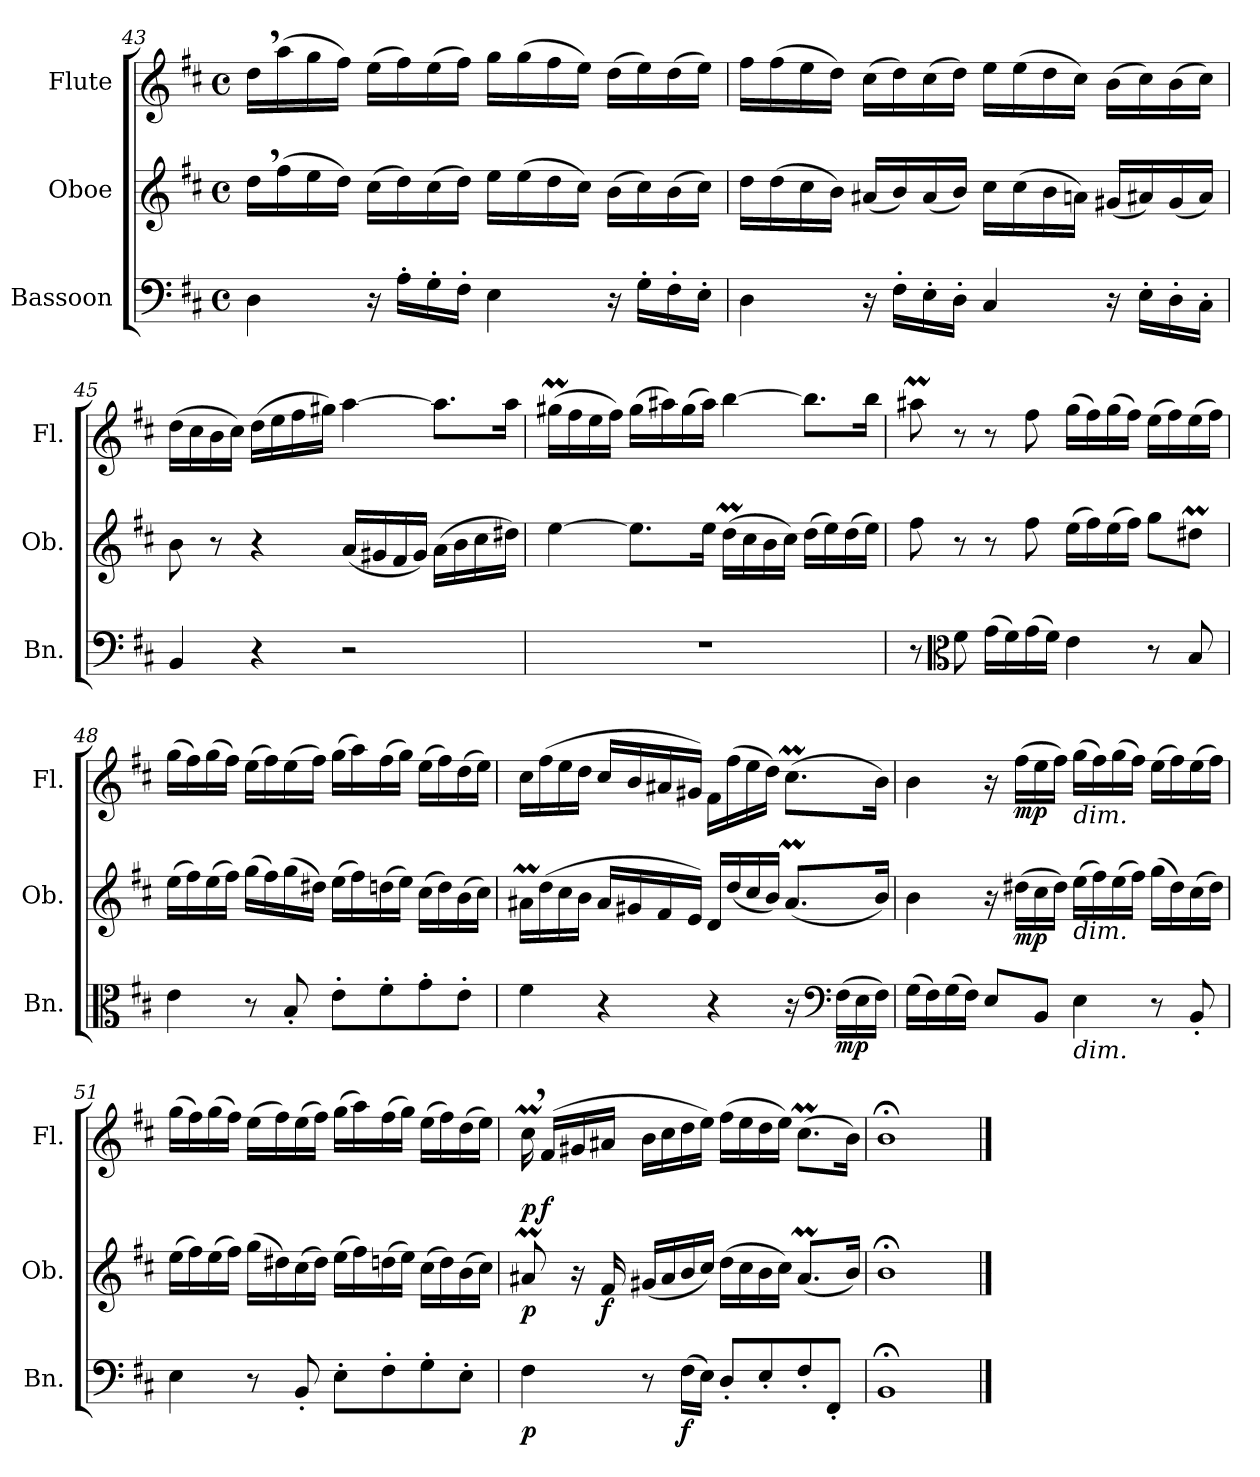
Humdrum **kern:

**kern	**dynam	**kern	**dynam	**kern	**dynam
*part3	*part3	*part2	*part2	*part1	*part1
*staff3	*staff3	*staff2	*staff2	*staff1	*staff1
*I"Bassoon	*	*I"Oboe	*	*I"Flute	*
*I'Bn.	*	*I'Ob.	*	*I'Fl.	*
*clefF4	*	*clefG2	*	*clefG2	*
*k[f#c#]	*	*k[f#c#]	*	*k[f#c#]	*
*M4/4	*	*M4/4	*	*M4/4	*
*met(c)	*	*met(c)	*	*met(c)	*
=43	=43	=43	=43	=43	=43
4D\	.	16dd,\LL	.	16dd,\LL	.
.	.	(>16ff#\	.	(>16aa\	.
.	.	16ee\	.	16gg\	.
.	.	16dd\JJ)	.	16ff#\JJ)	.
16r	.	(>16cc#\LL	.	(>16ee\LL	.
16A'\LL	.	16dd\)	.	16ff#\)	.
16G'\	.	(>16cc#\	.	(>16ee\	.
16F#'\JJ	.	16dd\JJ)	.	16ff#\JJ)	.
4E\	.	16ee\LL	.	16gg\LL	.
.	.	(>16ee\	.	(>16gg\	.
.	.	16dd\	.	16ff#\	.
.	.	16cc#\JJ)	.	16ee\JJ)	.
16r	.	(>16b\LL	.	(>16dd\LL	.
16G'\LL	.	16cc#\)	.	16ee\)	.
16F#'\	.	(>16b\	.	(>16dd\	.
16E'\JJ	.	16cc#\JJ)	.	16ee\JJ)	.
!!LO:PB:g=z
=44	=44	=44	=44	=44	=44
4D\	.	16dd\LL	.	16ff#\LL	.
.	.	(>16dd\	.	(>16ff#\	.
.	.	16cc#\	.	16ee\	.
.	.	16b\JJ)	.	16dd\JJ)	.
16r	.	(<16a#X/LL	.	(>16cc#\LL	.
16F#'\LL	.	16b/)	.	16dd\)	.
16E'\	.	(<16a#/	.	(>16cc#\	.
16D'\JJ	.	16b/JJ)	.	16dd\JJ)	.
4C#/	.	16cc#\LL	.	16ee\LL	.
.	.	(>16cc#\	.	(>16ee\	.
.	.	16b\	.	16dd\	.
.	.	16an\JJ)	.	16cc#\JJ)	.
16r	.	(<16g#X/LL	.	(>16b\LL	.
16E'\LL	.	16a#X/)	.	16cc#\)	.
16D'\	.	(<16g#/	.	(>16b\	.
16C#'\JJ	.	16a#/JJ)	.	16cc#\JJ)	.
=45	=45	=45	=45	=45	=45
4BB/	.	8b\	.	(>16dd\LL	.
.	.	.	.	16cc#\	.
.	.	8r	.	16b\	.
.	.	.	.	16cc#\JJ)	.
4r	.	4r	.	(>16dd\LL	.
.	.	.	.	16ee\	.
.	.	.	.	16ff#\	.
.	.	.	.	16gg#X\JJ)	.
2r	.	(<16a/LL	.	[4aa\	.
.	.	16g#X/	.	.	.
.	.	16f#/	.	.	.
.	.	16g#/JJ)	.	.	.
.	.	(>16a\LL	.	8.aa\L]	.
.	.	16b\	.	.	.
.	.	16cc#\	.	.	.
.	.	16dd#X\JJ)	.	16aa\Jk	.
!!LO:LB:g=z
=46	=46	=46	=46	=46	=46
1r	.	[4ee\	.	(>16gg#Xm\LL	.
.	.	.	.	16ff#\	.
.	.	.	.	16ee\	.
.	.	.	.	16ff#\JJ)	.
.	.	8.ee\L]	.	(>16gg#\LL	.
.	.	.	.	16aa#X\)	.
.	.	.	.	(>16gg#\	.
.	.	16ee\Jk	.	16aa#\JJ)	.
.	.	(>16ddM\LL	.	[4bb\	.
.	.	16cc#\	.	.	.
.	.	16b\	.	.	.
.	.	16cc#\JJ)	.	.	.
.	.	(>16dd\LL	.	8.bb\L]	.
.	.	16ee\)	.	.	.
.	.	(>16dd\	.	.	.
.	.	16ee\JJ)	.	16bb\Jk	.
=47	=47	=47	=47	=47	=47
8r	.	8ff#\	.	8aa#Xm\	.
*clefC3	*	*	*	*	*
8f#\	.	8r	.	8r	.
(>16g\LL	.	8r	.	8r	.
16f#\)	.	.	.	.	.
(>16g\	.	8ff#\	.	8ff#\	.
16f#\JJ)	.	.	.	.	.
4e\	.	(>16ee\LL	.	(>16gg\LL	.
.	.	16ff#\)	.	16ff#\)	.
.	.	(>16ee\	.	(>16gg\	.
.	.	16ff#\JJ)	.	16ff#\JJ)	.
8r	.	8gg\L	.	(>16ee\LL	.
.	.	.	.	16ff#\)	.
8B/	.	8dd#Xm\J	.	(>16ee\	.
.	.	.	.	16ff#\JJ)	.
!!LO:LB:g=z
=48	=48	=48	=48	=48	=48
4e\	.	(>16ee\LL	.	(>16gg\LL	.
.	.	16ff#\)	.	16ff#\)	.
.	.	(>16ee\	.	(>16gg\	.
.	.	16ff#\JJ)	.	16ff#\JJ)	.
8r	.	(>16gg\LL	.	(>16ee\LL	.
.	.	16ff#\)	.	16ff#\)	.
8B'/	.	(>16gg\	.	(>16ee\	.
.	.	16dd#X\JJ)	.	16ff#\JJ)	.
8e'\L	.	(>16ee\LL	.	(>16gg\LL	.
.	.	16ff#\)	.	16aa\)	.
8f#'\	.	(>16ddn\	.	(>16ff#\	.
.	.	16ee\JJ)	.	16gg\JJ)	.
8g'\	.	(>16cc#\LL	.	(>16ee\LL	.
.	.	16dd\)	.	16ff#\)	.
8e'\J	.	(>16b\	.	(>16dd\	.
.	.	16cc#\JJ)	.	16ee\JJ)	.
=49	=49	=49	=49	=49	=49
4f#\	.	16a#Xm\LL	.	16cc#\LL	.
.	.	(>16dd\	.	(>16ff#\	.
.	.	16cc#\	.	16ee\	.
.	.	16b\JJ	.	16dd\JJ	.
4r	.	16a#/LL	.	16cc#/LL	.
.	.	16g#X/	.	16b/	.
.	.	16f#/	.	16a#X/	.
.	.	16e/JJ)	.	16g#X/JJ)	.
4r	.	16d/LL	.	16f#\LL	.
.	.	(<16dd/	.	(>16ff#\	.
.	.	16cc#/	.	16ee\	.
.	.	16b/JJ)	.	16dd\JJ)	.
16r	.	(<8.a#m/L	.	(>8.cc#m\L	.
*clefF4	*	*	*	*	*
!	!LO:DY:b	!	!	!	!
(>16F#\LL	mp	.	.	.	.
16E\	.	.	.	.	.
16F#\JJ)	.	16b/Jk)	.	16b\Jk)	.
!!LO:LB:g=z
=50	=50	=50	=50	=50	=50
(>16G\LL	.	4b\	.	4b\	.
16F#\)	.	.	.	.	.
(>16G\	.	.	.	.	.
16F#\JJ)	.	.	.	.	.
8E/L	.	16r	.	16r	.
!	!	!	!LO:DY:b	!	!LO:DY:b
.	.	(>16dd#X\LL	mp	(>16ff#\LL	mp
8BB/J	.	16cc#\	.	16ee\	.
.	.	16dd#\JJ)	.	16ff#\JJ)	.
!	!	!	!	!LO:TX:b:i:t=dim.	!
!	!	!LO:TX:b:i:t=dim.	!	!	!
!LO:TX:b:i:t=dim.	!	!	!	!	!
4E\	.	(>16ee\LL	.	(>16gg\LL	.
.	.	16ff#\)	.	16ff#\)	.
.	.	(>16ee\	.	(>16gg\	.
.	.	16ff#\JJ)	.	16ff#\JJ)	.
8r	.	(>16gg\LL	.	(>16ee\LL	.
.	.	16dd#\)	.	16ff#\)	.
8BB'/	.	(>16cc#\	.	(>16ee\	.
.	.	16dd#\JJ)	.	16ff#\JJ)	.
=51	=51	=51	=51	=51	=51
4E\	.	(>16ee\LL	.	(>16gg\LL	.
.	.	16ff#\)	.	16ff#\)	.
.	.	(>16ee\	.	(>16gg\	.
.	.	16ff#\JJ)	.	16ff#\JJ)	.
8r	.	(>16gg\LL	.	(>16ee\LL	.
.	.	16dd#X\)	.	16ff#\)	.
8BB'/	.	(>16cc#\	.	(>16ee\	.
.	.	16dd#\JJ)	.	16ff#\JJ)	.
8E'\L	.	(>16ee\LL	.	(>16gg\LL	.
.	.	16ff#\)	.	16aa\)	.
8F#'\	.	(>16ddn\	.	(>16ff#\	.
.	.	16ee\JJ)	.	16gg\JJ)	.
8G'\	.	(>16cc#\LL	.	(>16ee\LL	.
.	.	16dd\)	.	16ff#\)	.
8E'\J	.	(>16b\	.	(>16dd\	.
.	.	16cc#\JJ)	.	16ee\JJ)	.
!!LO:PB:g=z
=52	=52	=52	=52	=52	=52
!	!LO:DY:b	!	!LO:DY:b	!	!LO:DY:b
4F#\	p	8a#Xm/	p	16cc#m,\	p
!	!	!	!	!	!LO:DY:b
.	.	.	.	(>16f#/LL	f
.	.	16r	.	16g#X/	.
!	!	!	!LO:DY:b	!	!
.	.	16f#/	f	16a#X/JJ	.
8r	.	(<16g#X/LL	.	16b\LL	.
.	.	16a#/	.	16cc#\	.
!	!LO:DY:b	!	!	!	!
(>16F#\LL	f	16b/	.	16dd\	.
16E\JJ)	.	16cc#/JJ)	.	16ee\JJ)	.
*	*	*	*	*MM74	*
8D'/L	.	(>16dd\LL	.	(>16ff#\LL	.
.	.	16cc#\	.	16ee\	.
*	*	*	*	*MM64	*
8E'/	.	16b\	.	16dd\	.
.	.	16cc#\JJ)	.	16ee\JJ)	.
*	*	*	*	*MM50	*
8F#'/	.	(<8.a#m/L	.	(>8.cc#m\L	.
8FF#'/J	.	.	.	.	.
*	*	*	*	*MM30	*
.	.	16b/Jk)	.	16b\Jk)	.
=53	=53	=53	=53	=53	=53
*	*	*	*	*MM80	*
1BB;<	.	1b;<	.	1b;<	.
==	==	==	==	==	==
*-	*-	*-	*-	*-	*-
